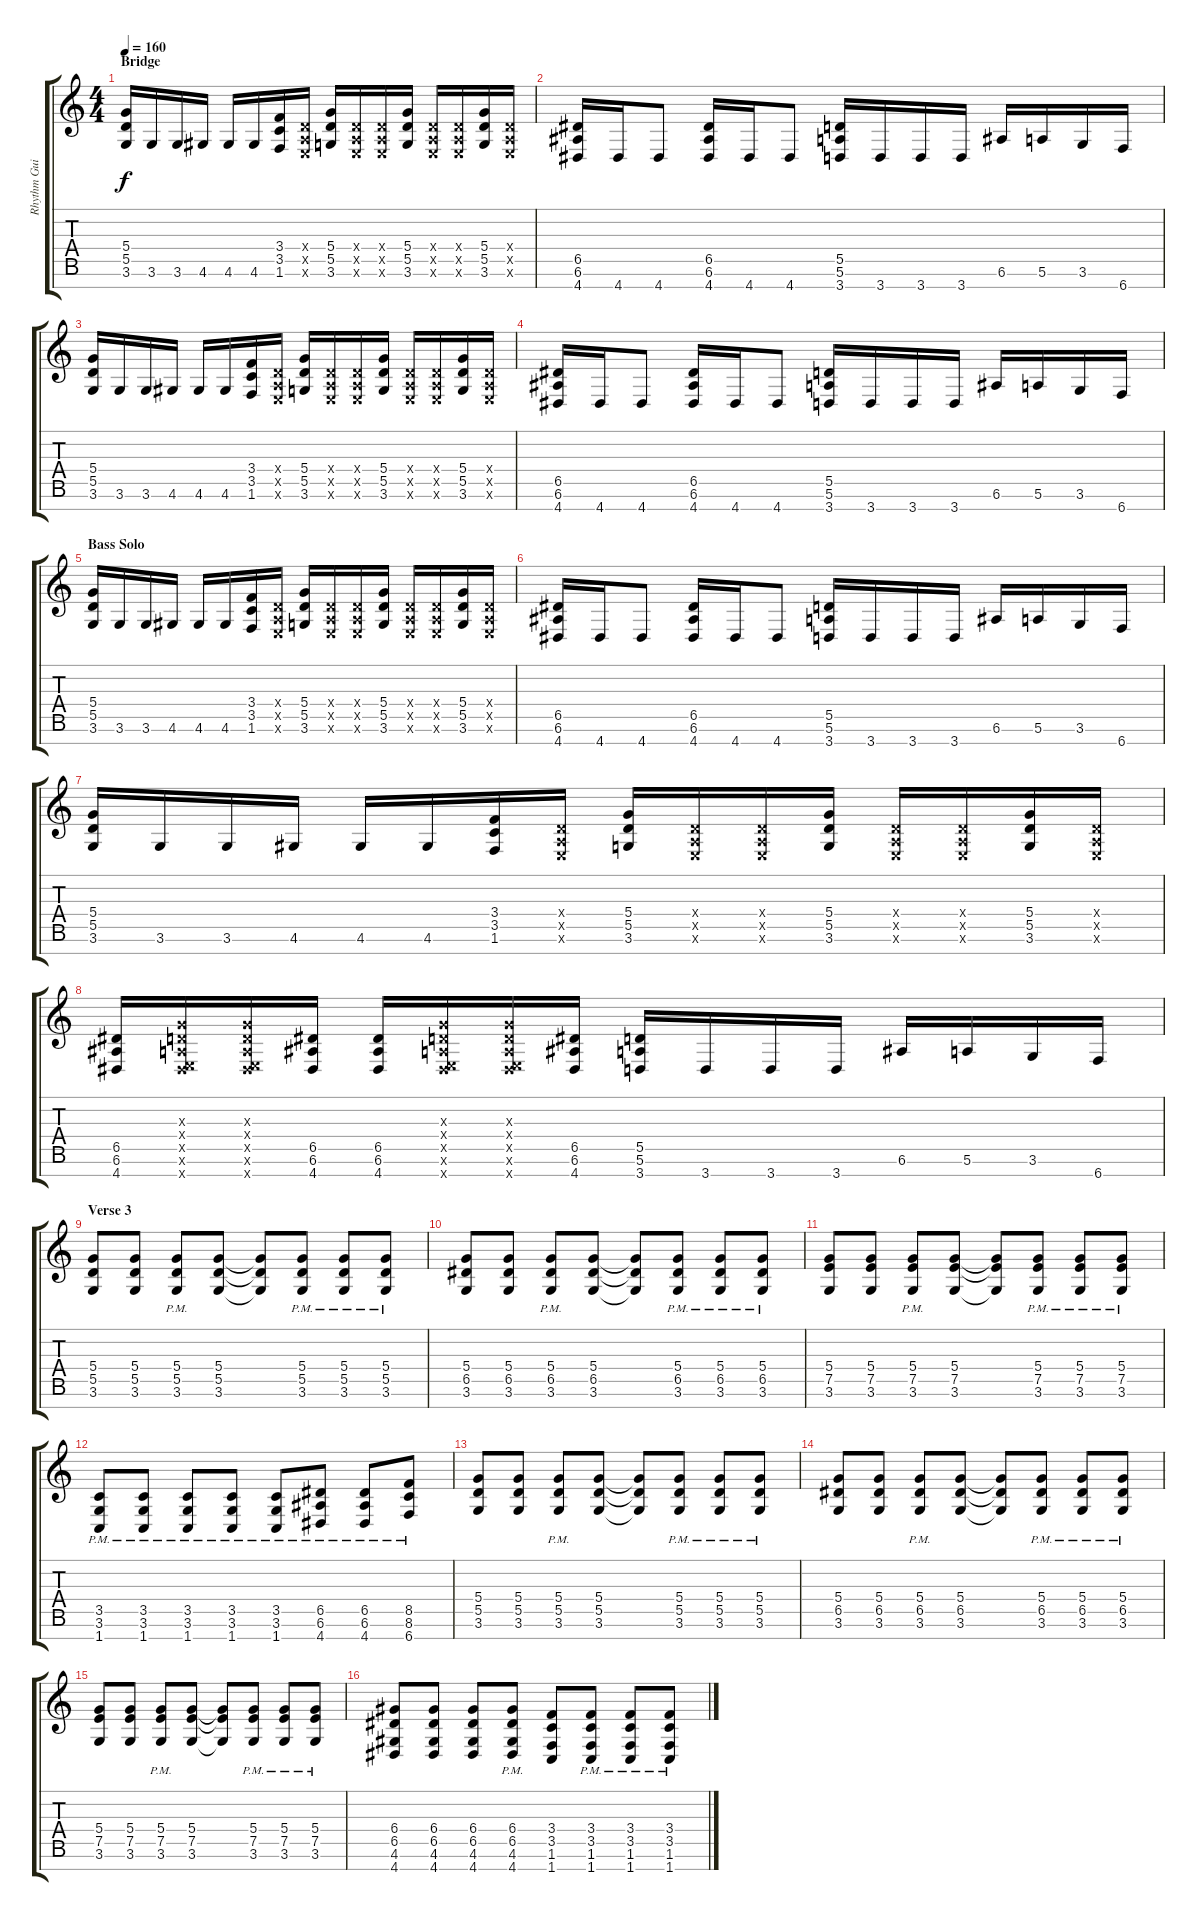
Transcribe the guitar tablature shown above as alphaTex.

\track ("Rhythm Guitar" "Rhythm Gui") {instrument distortionguitar}
\staff {score tabs}
\tuning (E4 B3 G3 D3 A2 E2 B1) {hide}
\ts (4 4)
\section ("" "Bridge")
\tempo 160
\clef g2
\ks c
(5.4 5.5 3.6).16{dy f} 3.6.16 3.6.16 4.6.16 4.6.16 4.6.16 (3.4 3.5 1.6).16 (0.4{x} 0.5{x} 0.6{x}).16 (5.4 5.5 3.6).16 (0.4{x} 0.5{x} 0.6{x}).16 (0.4{x} 0.5{x} 0.6{x}).16 (5.4 5.5 3.6).16 (0.4{x} 0.5{x} 0.6{x}).16 (0.4{x} 0.5{x} 0.6{x}).16 (5.4 5.5 3.6).16 (0.4{x} 0.5{x} 0.6{x}).16 |
(6.5 6.6 4.7).16 4.7.16 4.7.8 (6.5 6.6 4.7).16 4.7.16 4.7.8 (5.5 5.6 3.7).16 3.7.16 3.7.16 3.7.16 6.6.16 5.6.16 3.6.16 6.7.16 |
(5.4 5.5 3.6).16 3.6.16 3.6.16 4.6.16 4.6.16 4.6.16 (3.4 3.5 1.6).16 (0.4{x} 0.5{x} 0.6{x}).16 (5.4 5.5 3.6).16 (0.4{x} 0.5{x} 0.6{x}).16 (0.4{x} 0.5{x} 0.6{x}).16 (5.4 5.5 3.6).16 (0.4{x} 0.5{x} 0.6{x}).16 (0.4{x} 0.5{x} 0.6{x}).16 (5.4 5.5 3.6).16 (0.4{x} 0.5{x} 0.6{x}).16 |
(6.5 6.6 4.7).16 4.7.16 4.7.8 (6.5 6.6 4.7).16 4.7.16 4.7.8 (5.5 5.6 3.7).16 3.7.16 3.7.16 3.7.16 6.6.16 5.6.16 3.6.16 6.7.16 |
\section ("" "Bass Solo")
(5.4 5.5 3.6).16 3.6.16 3.6.16 4.6.16 4.6.16 4.6.16 (3.4 3.5 1.6).16 (0.4{x} 0.5{x} 0.6{x}).16 (5.4 5.5 3.6).16 (0.4{x} 0.5{x} 0.6{x}).16 (0.4{x} 0.5{x} 0.6{x}).16 (5.4 5.5 3.6).16 (0.4{x} 0.5{x} 0.6{x}).16 (0.4{x} 0.5{x} 0.6{x}).16 (5.4 5.5 3.6).16 (0.4{x} 0.5{x} 0.6{x}).16 |
(6.5 6.6 4.7).16 4.7.16 4.7.8 (6.5 6.6 4.7).16 4.7.16 4.7.8 (5.5 5.6 3.7).16 3.7.16 3.7.16 3.7.16 6.6.16 5.6.16 3.6.16 6.7.16 |
(5.4 5.5 3.6).16 3.6.16 3.6.16 4.6.16 4.6.16 4.6.16 (3.4 3.5 1.6).16 (0.4{x} 0.5{x} 0.6{x}).16 (5.4 5.5 3.6).16 (0.4{x} 0.5{x} 0.6{x}).16 (0.4{x} 0.5{x} 0.6{x}).16 (5.4 5.5 3.6).16 (0.4{x} 0.5{x} 0.6{x}).16 (0.4{x} 0.5{x} 0.6{x}).16 (5.4 5.5 3.6).16 (0.4{x} 0.5{x} 0.6{x}).16 |
(6.5 6.6 4.7).16 (0.3{x} 0.4{x} 0.5{x} 0.6{x} 4.7{x}).16 (0.3{x} 0.4{x} 0.5{x} 0.6{x} 4.7{x}).16 (6.5 6.6 4.7).16 (6.5 6.6 4.7).16 (0.3{x} 0.4{x} 0.5{x} 0.6{x} 4.7{x}).16 (0.3{x} 0.4{x} 0.5{x} 0.6{x} 4.7{x}).16 (6.5 6.6 4.7).16 (5.5 5.6 3.7).16 3.7.16 3.7.16 3.7.16 6.6.16 5.6.16 3.6.16 6.7.16 |
\section ("" "Verse 3")
(5.4 5.5 3.6).8 (5.4 5.5 3.6).8 (5.4{pm} 5.5{pm} 3.6{pm}).8 (5.4 5.5 3.6).8 (5.4{t} 5.5{t} 3.6{t}).8 (5.4{pm} 5.5{pm} 3.6{pm}).8 (5.4{pm} 5.5{pm} 3.6{pm}).8 (5.4{pm} 5.5{pm} 3.6{pm}).8 |
(5.4 6.5 3.6).8 (5.4 6.5 3.6).8 (5.4{pm} 6.5{pm} 3.6{pm}).8 (5.4 6.5 3.6).8 (5.4{t} 6.5{t} 3.6{t}).8 (5.4{pm} 6.5{pm} 3.6{pm}).8 (5.4{pm} 6.5{pm} 3.6{pm}).8 (5.4{pm} 6.5{pm} 3.6{pm}).8 |
(5.4 7.5 3.6).8 (5.4 7.5 3.6).8 (5.4{pm} 7.5{pm} 3.6{pm}).8 (5.4 7.5 3.6).8 (5.4{t} 7.5{t} 3.6{t}).8 (5.4{pm} 7.5{pm} 3.6{pm}).8 (5.4{pm} 7.5{pm} 3.6{pm}).8 (5.4 7.5{pm} 3.6{pm}).8 |
(3.5{pm} 3.6{pm} 1.7{pm}).8 (3.5{pm} 3.6{pm} 1.7{pm}).8 (3.5{pm} 3.6{pm} 1.7{pm}).8 (3.5{pm} 3.6{pm} 1.7{pm}).8 (3.5{pm} 3.6{pm} 1.7{pm}).8 (6.5{pm} 6.6{pm} 4.7{pm}).8 (6.5{pm} 6.6{pm} 4.7{pm}).8 (8.5{pm} 8.6{pm} 6.7{pm}).8 |
(5.4 5.5 3.6).8 (5.4 5.5 3.6).8 (5.4{pm} 5.5{pm} 3.6{pm}).8 (5.4 5.5 3.6).8 (5.4{t} 5.5{t} 3.6{t}).8 (5.4{pm} 5.5{pm} 3.6{pm}).8 (5.4{pm} 5.5{pm} 3.6{pm}).8 (5.4{pm} 5.5{pm} 3.6{pm}).8 |
(5.4 6.5 3.6).8 (5.4 6.5 3.6).8 (5.4{pm} 6.5{pm} 3.6{pm}).8 (5.4 6.5 3.6).8 (5.4{t} 6.5{t} 3.6{t}).8 (5.4{pm} 6.5{pm} 3.6{pm}).8 (5.4{pm} 6.5{pm} 3.6{pm}).8 (5.4{pm} 6.5{pm} 3.6{pm}).8 |
(5.4 7.5 3.6).8 (5.4 7.5 3.6).8 (5.4{pm} 7.5{pm} 3.6{pm}).8 (5.4 7.5 3.6).8 (5.4{t} 7.5{t} 3.6{t}).8 (5.4{pm} 7.5{pm} 3.6{pm}).8 (5.4{pm} 7.5{pm} 3.6{pm}).8 (5.4{pm} 7.5{pm} 3.6{pm}).8 |
(6.4 6.5 4.6 4.7).8 (6.4 6.5 4.6 4.7).8 (6.4 6.5 4.6 4.7).8 (6.4{pm} 6.5{pm} 4.6{pm} 4.7{pm}).8 (3.4 3.5 1.6 1.7).8 (3.4{pm} 3.5{pm} 1.6{pm} 1.7{pm}).8 (3.4{pm} 3.5{pm} 1.6{pm} 1.7{pm}).8 (3.4{pm} 3.5{pm} 1.6{pm} 1.7{pm}).8
